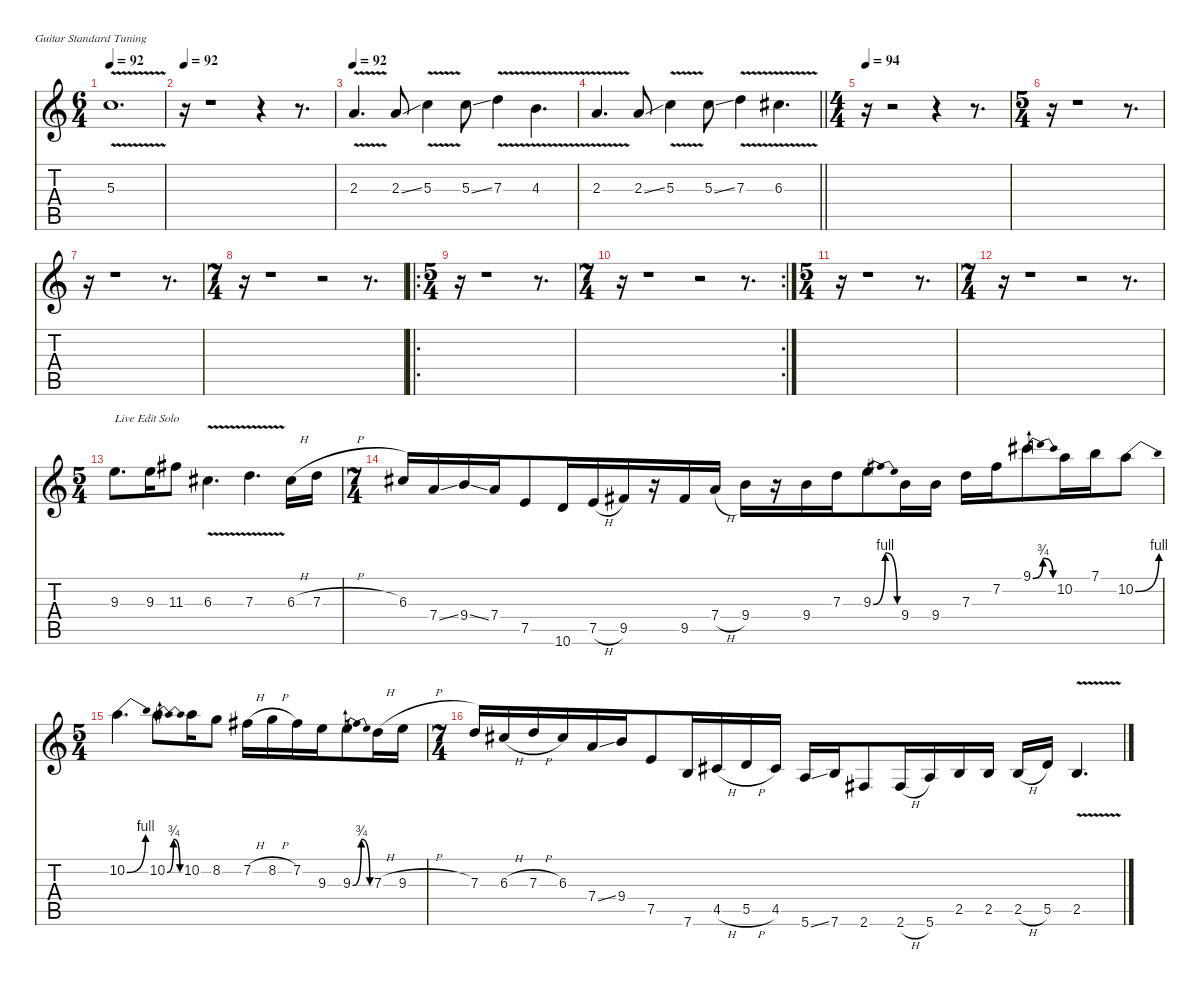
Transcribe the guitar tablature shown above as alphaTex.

\defaultSystemsLayout 4
\hideDynamics
\bracketExtendMode nobrackets
\singleTrackTrackNamePolicy hidden
\multiTrackTrackNamePolicy hidden
\firstSystemTrackNameMode fullname
\firstSystemTrackNameOrientation horizontal
\otherSystemsTrackNameOrientation horizontal
\track ("Lead Guitar" "od.guit.") {instrument overdrivenguitar}
\staff {score tabs}
\tuning (E4 B3 G3 D3 A2 E2)
\ts (6 4)
\tempo 92
\clef g2
\ks c
5.3{v}.1{d dy mf beam Down} |
\tempo 92
r.16{beam Down} r.1{beam Down} r.4{beam Down} r.8{d beam Down} |
\tempo 92
2.3{v}.4{d beam Up} 2.3{ss}.8{beam Up} 5.3{v}.4{beam Down} 5.3{ss}.8{beam Down} 7.3{v}.4{beam Down} 4.3{v}.4{d beam Down} |
\barLineRight lightlight
2.3{v}.4{d beam Up} 2.3{ss}.8{beam Up} 5.3{v}.4{beam Down} 5.3{ss}.8{beam Down} 7.3{v}.4{beam Down} 6.3{v acc #}.4{d beam Down} |
\ts (4 4)
\beaming (8 2 2 2 2)
\tempo 94
r.16{beam Down} r.2{beam Down} r.4{beam Down} r.8{d beam Down} |
\ts (5 4)
\beaming (8 6 4)
r.16{beam Down} r.1{beam Down} r.8{d beam Down} |
r.16{beam Down} r.1{beam Down} r.8{d beam Down} |
\ts (7 4)
\beaming (8 6 4 4)
r.16{beam Down} r.1{beam Down} r.2{beam Down} r.8{d beam Down} |
\ro
\ts (5 4)
\beaming (8 6 4)
r.16{beam Down} r.1{beam Down} r.8{d beam Down} |
\rc 2
\ts (7 4)
\beaming (8 6 4 4)
r.16{beam Down} r.1{beam Down} r.2{beam Down} r.8{d beam Down} |
\ts (5 4)
\beaming (8 6 4)
r.16{beam Down} r.1{beam Down} r.8{d beam Down} |
\ts (7 4)
\beaming (8 6 4 4)
r.16{beam Down} r.1{beam Down} r.2{beam Down} r.8{d beam Down} |
\ts (5 4)
\beaming (8 6 4)
9.3.8{d txt "Live Edit Solo" dy fff beam Down} 9.3.16{beam Down} 11.3{acc #}.8{beam Down} 6.3{v acc #}.4{d beam Down} 7.3{v}.4{d beam Down} 6.3{h acc #}.16{beam Down} 7.3{h}.16{beam Down} |
\ts (7 4)
\beaming (8 6 4 4)
6.3{acc #}.16{beam Up} 7.4{ss}.16{beam Up} 9.4{ss}.16{beam Up} 7.4.16{beam Up} 7.5.8{beam Up} 10.6.16{beam Up} 7.5{h}.16{beam Up} 9.5{acc #}.16{beam Up} r.16{beam Up} 9.5{acc #}.16{beam Up} 7.4{h}.16{beam Up} 9.4.16{beam Down} r.16{beam Down} 9.4.16{beam Down} 7.3.16{beam Down} 9.3{be (bendrelease 0 0 15 4 30 4 45 0)}.8{beam Down} 9.4.16{beam Down} 9.4.16{dy f beam Down} 7.3.16{dy fff beam Down} 7.2{acc #}.16{beam Down} 9.1{be (bendrelease 0 0 15 3 30 3 45 0) acc #}.8{beam Down} 10.2.16{beam Down} 7.1.16{beam Down} 10.2{be (bend 0 0 30 4)}.8{beam Down} |
\ts (5 4)
\beaming (8 6 4)
10.2{be (bend 0 0 30 4)}.4{d beam Down} 10.2{be (bendrelease 0 0 15 3 30 3 60 0)}.8{d beam Down} 10.2.16{beam Down} 8.2.8{beam Down} 7.2{h acc #}.16{beam Down} 8.2{h}.16{beam Down} 7.2{acc #}.16{beam Down} 9.3.16{beam Down} 9.3{be (bendrelease 0 0 15 3 30 3 45 0)}.8{dy ff beam Down} 7.3{h}.16{dy fff beam Down} 9.3{h}.16{beam Down} |
\ts (7 4)
\beaming (8 6 4 4)
7.3.16{beam Up} 6.3{h acc #}.16{beam Up} 7.3{h}.16{beam Up} 6.3{acc #}.16{beam Up} 7.4{ss}.16{beam Up} 9.4.16{beam Up} 7.5.8{beam Up} 7.6.16{beam Up} 4.5{h acc #}.16{beam Up} 5.5{h}.16{beam Up} 4.5{acc #}.16{beam Up} 5.6{ss}.16{beam Up} 7.6.16{beam Up} 2.6{acc #}.8{beam Up} 2.6{h acc #}.16{dy f beam Up} 5.6.16{dy fff beam Up} 2.5.16{beam Up} 2.5.16{beam Up} 2.5{h}.16{beam Up} 5.5.16{beam Up} 2.5{v}.4{d beam Up}
